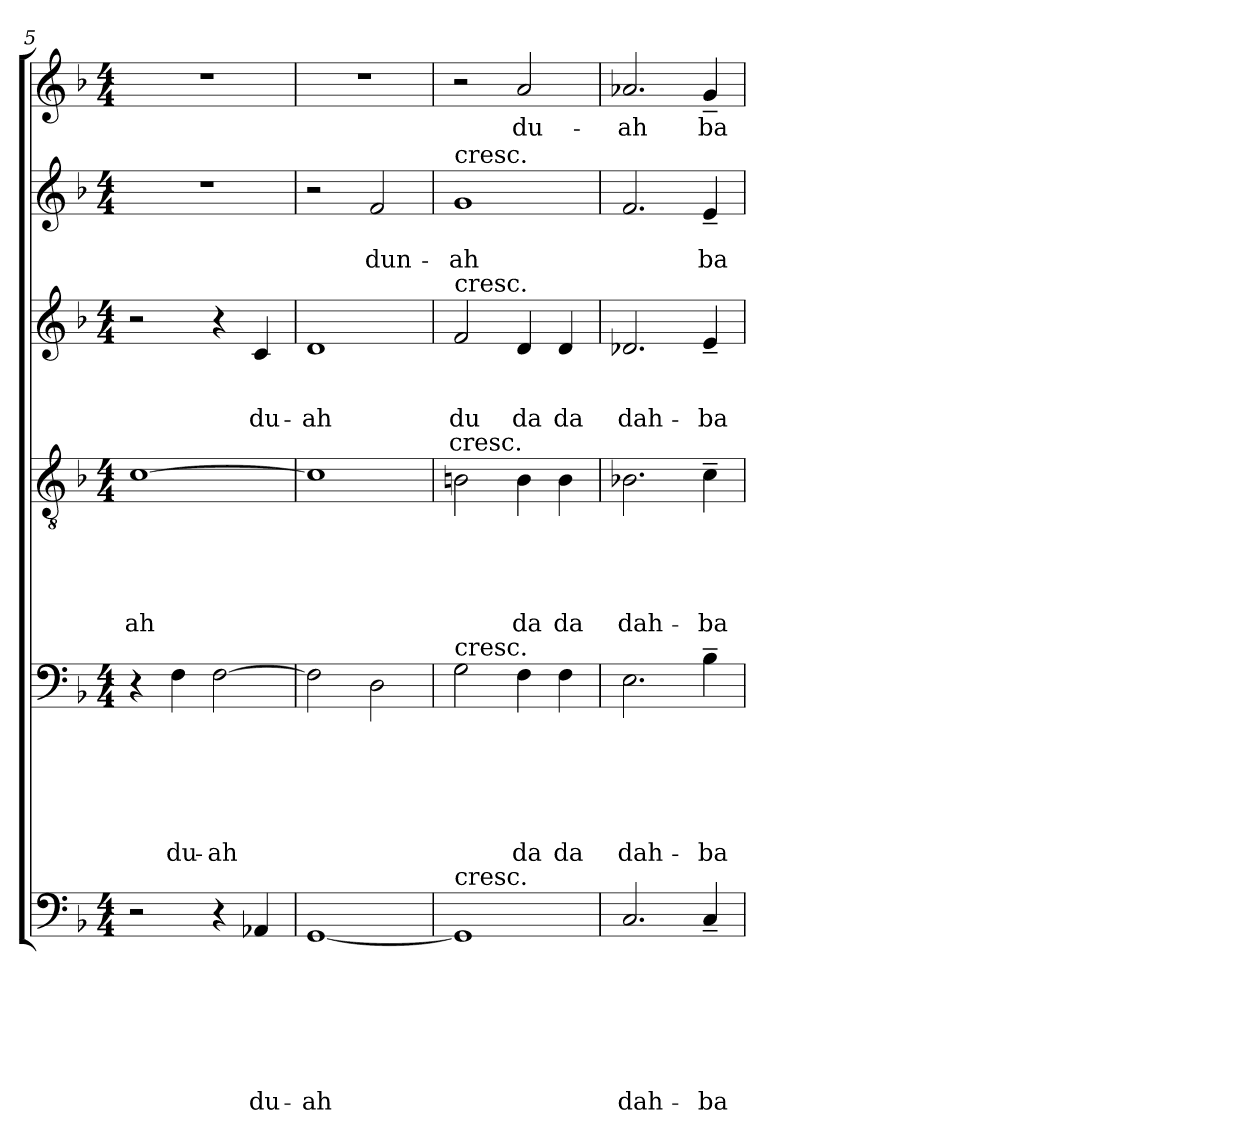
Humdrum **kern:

**kern	**text	**text	**text	**text	**text	**text	**text	**kern	**text	**text	**text	**text	**text	**text	**kern	**text	**text	**text	**text	**text	**kern	**text	**text	**text	**text	**kern	**text	**text	**kern	**text
*part6	*part6	*part6	*part6	*part6	*part6	*part6	*part6	*part5	*part5	*part5	*part5	*part5	*part5	*part5	*part4	*part4	*part4	*part4	*part4	*part4	*part3	*part3	*part3	*part3	*part3	*part2	*part2	*part2	*part1	*part1
*staff6	*staff6	*staff6	*staff6	*staff6	*staff6	*staff6	*staff6	*staff5	*staff5	*staff5	*staff5	*staff5	*staff5	*staff5	*staff4	*staff4	*staff4	*staff4	*staff4	*staff4	*staff3	*staff3	*staff3	*staff3	*staff3	*staff2	*staff2	*staff2	*staff1	*staff1
*clefF4	*	*	*	*	*	*	*	*clefF4	*	*	*	*	*	*	*clefGv2	*	*	*	*	*	*clefG2	*	*	*	*	*clefG2	*	*	*clefG2	*
*k[b-]	*	*	*	*	*	*	*	*k[b-]	*	*	*	*	*	*	*k[b-]	*	*	*	*	*	*k[b-]	*	*	*	*	*k[b-]	*	*	*k[b-]	*
*F:	*	*	*	*	*	*	*	*F:	*	*	*	*	*	*	*F:	*	*	*	*	*	*F:	*	*	*	*	*F:	*	*	*F:	*
*M4/4	*	*	*	*	*	*	*	*M4/4	*	*	*	*	*	*	*M4/4	*	*	*	*	*	*M4/4	*	*	*	*	*M4/4	*	*	*M4/4	*
=5	=5	=5	=5	=5	=5	=5	=5	=5	=5	=5	=5	=5	=5	=5	=5	=5	=5	=5	=5	=5	=5	=5	=5	=5	=5	=5	=5	=5	=5	=5
!	!	!	!	!	!	!	!	!	!	!	!	!	!	!	!	!	!	!	!	!LO:LY:b	!	!	!	!	!	!	!	!	!	!
2r	.	.	.	.	.	.	.	4r	.	.	.	.	.	.	[>1c	.	.	.	.	-ah	2r	.	.	.	.	1r	.	.	1r	.
!	!	!	!	!	!	!	!	!	!	!	!	!	!	!LO:LY:b	!	!	!	!	!	!	!	!	!	!	!	!	!	!	!	!
.	.	.	.	.	.	.	.	4F\	.	.	.	.	.	du-	.	.	.	.	.	.	.	.	.	.	.	.	.	.	.	.
!	!	!	!	!	!	!	!	!	!	!	!	!	!	!LO:LY:b	!	!	!	!	!	!	!	!	!	!	!	!	!	!	!	!
4r	.	.	.	.	.	.	.	[>2F\	.	.	.	.	.	-ah	.	.	.	.	.	.	4r	.	.	.	.	.	.	.	.	.
!	!	!	!	!	!	!	!LO:LY:b	!	!	!	!	!	!	!	!	!	!	!	!	!	!	!	!	!LO:LY:b	!	!	!	!	!	!
4AA-X/	.	.	.	.	.	.	du-	.	.	.	.	.	.	.	.	.	.	.	.	.	4c/	.	.	du-	.	.	.	.	.	.
=6	=6	=6	=6	=6	=6	=6	=6	=6	=6	=6	=6	=6	=6	=6	=6	=6	=6	=6	=6	=6	=6	=6	=6	=6	=6	=6	=6	=6	=6	=6
!	!	!	!	!	!	!	!LO:LY:b	!	!	!	!	!	!	!	!	!	!	!	!	!	!	!	!	!LO:LY:b	!	!	!	!	!	!
[<1GG	.	.	.	.	.	.	-ah	2F\]	.	.	.	.	.	.	1c]	.	.	.	.	.	1d	.	.	-ah	.	2r	.	.	1r	.
!	!	!	!	!	!	!	!	!	!	!	!	!	!	!	!	!	!	!	!	!	!	!	!	!	!	!	!	!LO:LY:b	!	!
.	.	.	.	.	.	.	.	2D\	.	.	.	.	.	.	.	.	.	.	.	.	.	.	.	.	.	2f/	.	dun-	.	.
!!LO:LB:g=z
=7	=7	=7	=7	=7	=7	=7	=7	=7	=7	=7	=7	=7	=7	=7	=7	=7	=7	=7	=7	=7	=7	=7	=7	=7	=7	=7	=7	=7	=7	=7
!	!	!	!	!	!	!	!	!	!	!	!	!	!	!	!	!	!	!	!	!	!	!	!	!	!	!LO:TX:a:t=cresc.	!	!	!	!
!	!	!	!	!	!	!	!	!	!	!	!	!	!	!	!	!	!	!	!	!	!LO:TX:a:t=cresc.	!	!	!	!	!	!	!	!	!
!	!	!	!	!	!	!	!	!LO:TX:a:t=cresc.	!	!	!	!	!	!	!	!	!	!	!	!	!	!	!	!	!	!	!	!	!	!
!LO:TX:a:t=cresc.	!	!	!	!	!	!	!	!	!	!	!	!	!	!	!	!	!	!	!	!	!	!	!	!	!	!	!	!	!	!
!	!	!	!	!	!	!	!	!	!	!	!	!	!	!	!	!	!	!	!	!	!	!	!	!LO:LY:b	!LO:LY:b	!	!	!LO:LY:b	!	!
1GG]	.	.	.	.	.	.	.	2G\	.	.	.	.	.	.	2Bn\	.	.	.	.	.	2f/	.	.	du	cresc.	1g	.	-ah	2r	.
!	!	!	!	!	!	!	!	!	!	!	!	!	!	!LO:LY:b	!	!	!	!	!	!LO:LY:b	!	!	!	!LO:LY:b	!	!	!	!	!	!LO:LY:b
.	.	.	.	.	.	.	.	4F\	.	.	.	.	.	da	4B\	.	.	.	.	da	4d/	.	.	da	.	.	.	.	2a/	du-
!	!	!	!	!	!	!	!	!	!	!	!	!	!	!LO:LY:b	!	!	!	!	!	!LO:LY:b	!	!	!	!LO:LY:b	!	!	!	!	!	!
.	.	.	.	.	.	.	.	4F\	.	.	.	.	.	da	4B\	.	.	.	.	da	4d/	.	.	da	.	.	.	.	.	.
=8	=8	=8	=8	=8	=8	=8	=8	=8	=8	=8	=8	=8	=8	=8	=8	=8	=8	=8	=8	=8	=8	=8	=8	=8	=8	=8	=8	=8	=8	=8
!	!	!	!	!	!	!	!LO:LY:b	!	!	!	!	!	!	!LO:LY:b	!	!	!	!	!	!LO:LY:b	!	!	!	!LO:LY:b	!	!	!	!	!	!LO:LY:b
2.C/	.	.	.	.	.	.	dah-	2.E\	.	.	.	.	.	dah-	2.B-X\	.	.	.	.	dah-	2.d-X/	.	.	dah-	.	2.f/	.	.	2.a-X/	-ah
!	!	!	!	!	!	!	!LO:LY:b	!	!	!	!	!	!	!LO:LY:b	!	!	!	!	!	!LO:LY:b	!	!	!	!LO:LY:b	!	!	!	!LO:LY:b	!	!LO:LY:b
4C~</	.	.	.	.	.	.	-ba	4B-~>\	.	.	.	.	.	-ba	4c~>\	.	.	.	.	-ba	4e~</	.	.	-ba	.	4e~</	.	ba	4g~</	ba
=	=	=	=	=	=	=	=	=	=	=	=	=	=	=	=	=	=	=	=	=	=	=	=	=	=	=	=	=	=	=
*-	*-	*-	*-	*-	*-	*-	*-	*-	*-	*-	*-	*-	*-	*-	*-	*-	*-	*-	*-	*-	*-	*-	*-	*-	*-	*-	*-	*-	*-	*-
